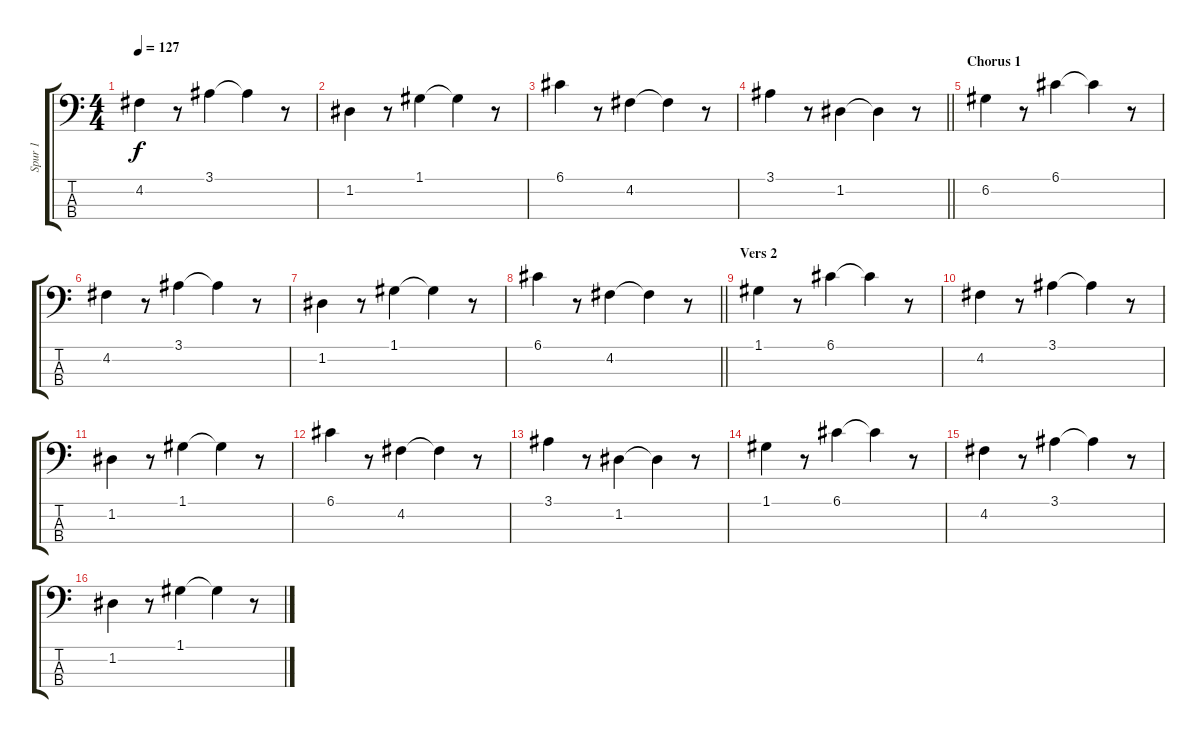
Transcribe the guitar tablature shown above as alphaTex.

\track ("Spur 1" "Spur 1") {instrument electricbassfinger}
\staff {score tabs}
\tuning (G2 D2 A1 E1) {hide}
\ts (4 4)
\tempo 127
\clef f4
\ks c
4.2.4{dy f} r.8 3.1.4 3.1{t}.4 r.8 |
1.2.4 r.8 1.1.4 1.1{t}.4 r.8 |
6.1.4 r.8 4.2.4 4.2{t}.4 r.8 |
\barLineRight lightlight
3.1.4 r.8 1.2.4 1.2{t}.4 r.8 |
\section ("" "Chorus 1")
6.2.4 r.8 6.1.4 6.1{t}.4 r.8 |
4.2.4 r.8 3.1.4 3.1{t}.4 r.8 |
1.2.4 r.8 1.1.4 1.1{t}.4 r.8 |
\barLineRight lightlight
6.1.4 r.8 4.2.4 4.2{t}.4 r.8 |
\section ("" "Vers 2")
1.1.4 r.8 6.1.4 6.1{t}.4 r.8 |
4.2.4 r.8 3.1.4 3.1{t}.4 r.8 |
1.2.4 r.8 1.1.4 1.1{t}.4 r.8 |
6.1.4 r.8 4.2.4 4.2{t}.4 r.8 |
3.1.4 r.8 1.2.4 1.2{t}.4 r.8 |
1.1.4 r.8 6.1.4 6.1{t}.4 r.8 |
4.2.4 r.8 3.1.4 3.1{t}.4 r.8 |
1.2.4 r.8 1.1.4 1.1{t}.4 r.8
